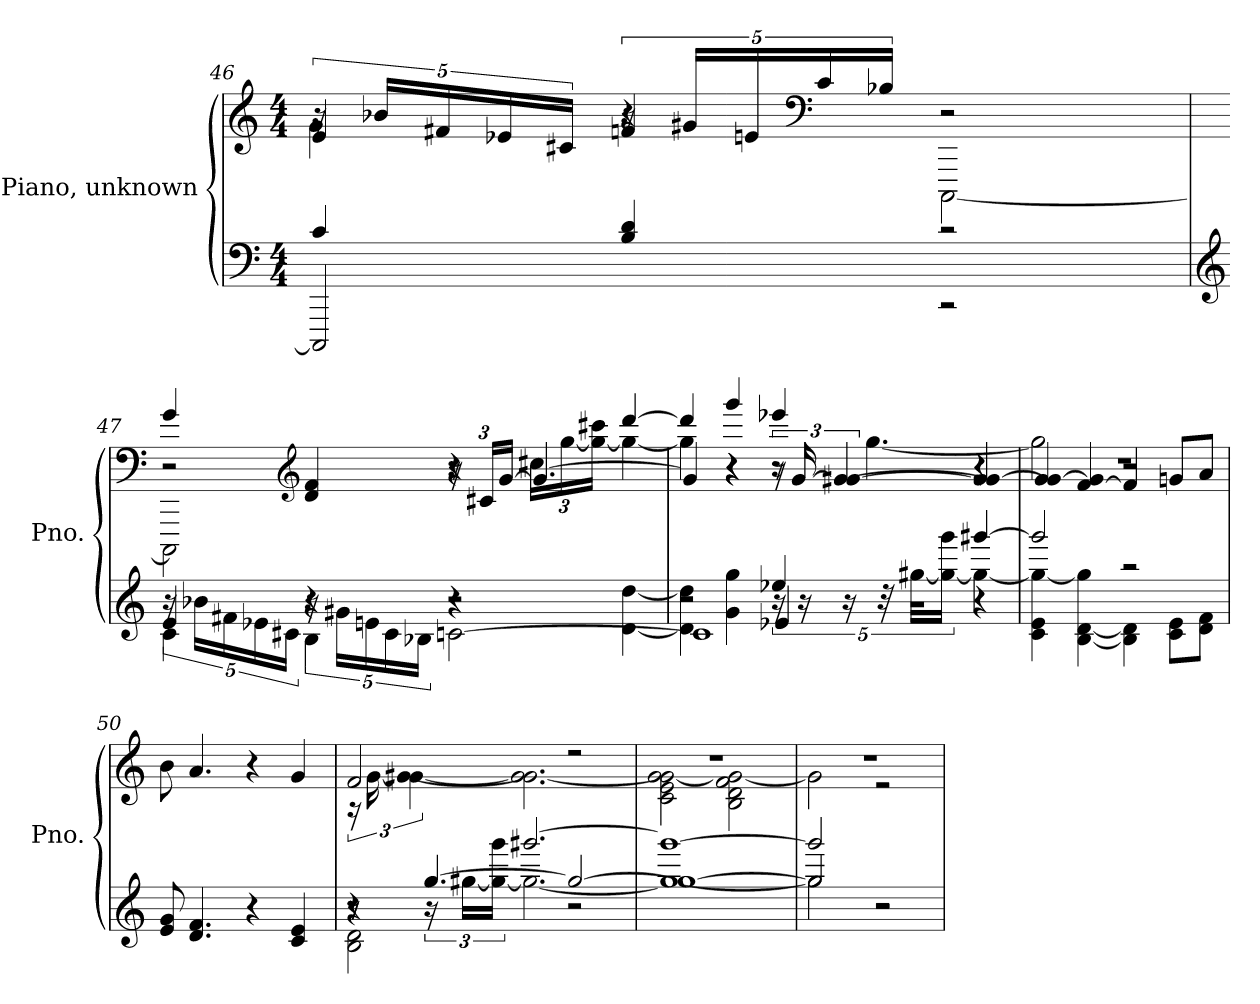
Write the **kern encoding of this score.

**kern	**kern
*part1	*part1
*staff2	*staff1
*I"Piano, unknown	*
*I'Pno.	*
!!LO:LB:g=z
*clefF4	*clefG2
*k[]	*k[]
*M4/4	*M4/4
=46	=46
*^	*^
*	*	*	*^
4c/	2CCC/]	4e/	4g\	20r
.	.	.	.	20b-X/LL
.	.	.	.	20f#X/
.	.	.	.	20e-X/
.	.	.	.	20c#X/JJ
4B/ 4d/	.	4fn/	4r	20r
.	.	.	.	20g#X/LL
.	.	.	.	20en/
*	*	*clefF4	*	*
.	.	.	.	20c#/
.	.	.	.	20B-X/JJ
2r	2r	2r	[2CCC\	2r
*v	*v	*	*	*
!!LO:LB:g=z	!!	!!
=47	=47	=47	=47
*clefG2	*	*	*
*^	*	*	*
*	*^	*	*	*
4e/	20r	4c\	2r	2CCC\]	4g/
.	20b-X\LL	.	.	.	.
.	20f#X\	.	.	.	.
.	20e-X\	.	.	.	.
.	20c#X\JJ	.	.	.	.
*	*	*	*clefG2	*	*
4r	20r	4B\	.	.	4d/ 4f/
.	20g#X\LL	.	.	.	.
.	20en\	.	.	.	.
.	20c#\	.	.	.	.
.	20B-X\JJ	.	.	.	.
2r	4r	[2cn\	4r	8r	24r
.	.	.	.	.	24c#X/LL
.	.	.	.	.	[24g/JJ
*	*	*	*	*Xbrackettup	*
.	.	.	.	24cc#X\LL	4.g/_
.	.	.	.	[24gg\	.
.	.	.	.	24gg\_ 24ccc#X\JJ	.
.	[4d\ [4dd\	.	[4ddd/	4gg\_	.
=48	=48	=48	=48	=48	=48
*	*	*^	*	*	*
2r	4d\] 4dd\]	2r	1c]	4ddd/]	4gg\]	4g/]
.	4g\ 4gg\	.	.	4r	4r	4ggg/
*	*	*	*	*	*	*brackettup
4ee-X/	20r	4e-X/	.	4eee-X/	8r	24r
.	.	.	.	.	.	[24g/
.	20r	.	.	.	.	.
.	.	.	.	.	.	6g/_ [6g#X/
.	20r	.	.	.	.	.
.	.	.	.	.	[4.gg\	.
.	40r	.	.	.	.	.
.	[40gg#X\KLL	.	.	.	.	.
.	20gg#\_ 20ggg\JJ	.	.	.	.	.
[4ggg#X/	4gg#\_	4r	.	4r	.	4g/] 4g#/_
*	*v	*v	*v	*	*	*
!!LO:LB:g=z	!!	!!
=49	=49	=49	=49	=49
2ggg#/]	4c\ 4e\ 4gg#\_	1r	2gg\]	4g/ 4g#/_
.	[4B\ [4d\ 4gg#\]	.	.	[4f/ 4g#/]
2r	4B\] 4d\]	.	2r	4f/]
.	8c\ 8e\L	.	.	8gn/L
.	8d\ 8f\J	.	.	8a/J
*v	*v	*	*	*
*	*v	*v	*v
=50	=50
8e/ 8g/	8b\
4.d/ 4.f/	4.a/
4r	4r
4c/ 4e/	4g/
=51	=51
*^	*^
*	*^	*	*
*	*	*^	*	*
4r	8r	8r	2B\ 2d\	2f/	24r
.	.	.	.	.	[24g\
.	.	.	.	.	6g\_ [6g#X\
.	24r	[4.gg/	.	.	.
.	[24gg#X\LL	.	.	.	.
.	24gg#\_ 24ggg\JJ	.	.	.	.
[2.ggg#X/	2.gg#\_	.	.	.	2.g\] 2.g#\_
.	.	2gg/_	2r	2r	.
*	*	*v	*v	*	*
=52	=52	=52	=52	=52
1ggg#_	1gg#_	1gg_	1r	2c\ 2e\ 2g\ 2g#\_
.	.	.	.	2B\ 2d\ 2f\ 2g#\_
=53	=53	=53	=53	=53
2ggg#/]	2gg#\]	2gg/]	1r	2g#\]
2r	2r	2r	.	2r
*v	*v	*v	*	*
*	*v	*v
=	=
*-	*-
